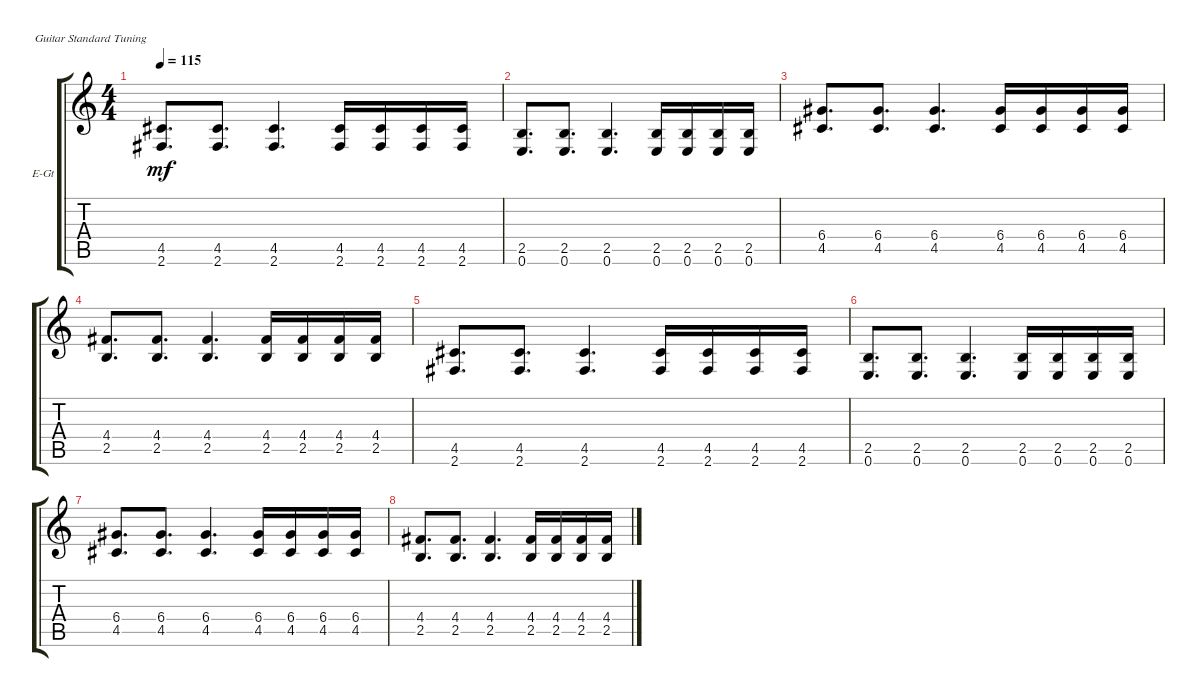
\defaultSystemsLayout 4
\bracketExtendMode groupsimilarinstruments
\firstSystemTrackNameOrientation horizontal
\otherSystemsTrackNameOrientation horizontal
\track ("Electric Guitar" "E-Gt") {instrument distortionguitar}
\staff {score tabs}
\tuning (E4 B3 G3 D3 A2 E2)
\ts (4 4)
\tempo 115
\clef g2
\ks c
(2.6 4.5).8{d dy mf} (2.6 4.5).8{d} (2.6 4.5).4{d} (2.6 4.5).16 (2.6 4.5).16 (2.6 4.5).16 (2.6 4.5).16 |
(0.6 2.5).8{d} (0.6 2.5).8{d} (0.6 2.5).4{d} (0.6 2.5).16 (0.6 2.5).16 (0.6 2.5).16 (0.6 2.5).16 |
(4.5 6.4).8{d} (4.5 6.4).8{d} (4.5 6.4).4{d} (4.5 6.4).16 (4.5 6.4).16 (4.5 6.4).16 (4.5 6.4).16 |
(2.5 4.4).8{d} (2.5 4.4).8{d} (2.5 4.4).4{d} (2.5 4.4).16 (2.5 4.4).16 (2.5 4.4).16 (2.5 4.4).16 |
(2.6 4.5).8{d} (2.6 4.5).8{d} (2.6 4.5).4{d} (2.6 4.5).16 (2.6 4.5).16 (2.6 4.5).16 (2.6 4.5).16 |
(0.6 2.5).8{d} (0.6 2.5).8{d} (0.6 2.5).4{d} (0.6 2.5).16 (0.6 2.5).16 (0.6 2.5).16 (0.6 2.5).16 |
(4.5 6.4).8{d} (4.5 6.4).8{d} (4.5 6.4).4{d} (4.5 6.4).16 (4.5 6.4).16 (4.5 6.4).16 (4.5 6.4).16 |
(2.5 4.4).8{d} (2.5 4.4).8{d} (2.5 4.4).4{d} (2.5 4.4).16 (2.5 4.4).16 (2.5 4.4).16 (2.5 4.4).16
